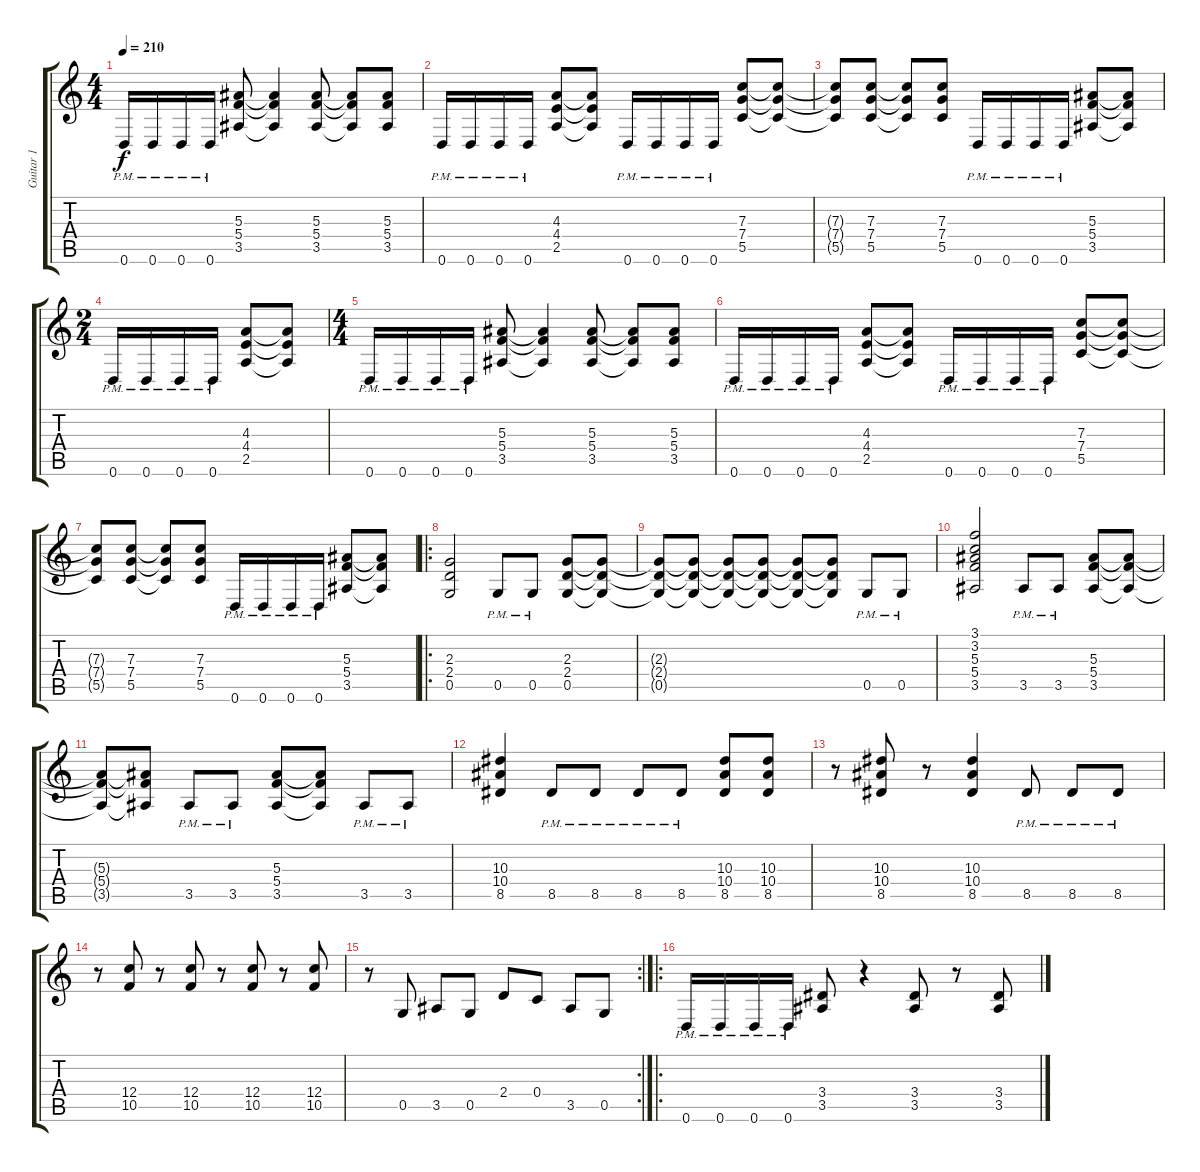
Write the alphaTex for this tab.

\track ("Guitar 1" "Guitar 1") {instrument distortionguitar}
\staff {score tabs}
\tuning (D4 A3 F3 C3 G2 D2) {hide}
\ts (4 4)
\tempo 210
\clef g2
\ks c
0.6{pm}.16{dy f} 0.6{pm}.16 0.6{pm}.16 0.6{pm}.16 (5.3 5.4 3.5).8 (5.3{t} 5.4{t} 3.5{t}).4 (5.3 5.4 3.5).8 (5.3{t} 5.4{t} 3.5{t}).8 (5.3 5.4 3.5).8 |
0.6{pm}.16 0.6{pm}.16 0.6{pm}.16 0.6{pm}.16 (4.3 4.4 2.5).8 (4.3{t} 4.4{t} 2.5{t}).8 0.6{pm}.16 0.6{pm}.16 0.6{pm}.16 0.6{pm}.16 (7.3 7.4 5.5).8 (7.3{t} 7.4{t} 5.5{t}).8 |
(7.3{t} 7.4{t} 5.5{t}).8 (7.3 7.4 5.5).8 (7.3{t} 7.4{t} 5.5{t}).8 (7.3 7.4 5.5).8 0.6{pm}.16 0.6{pm}.16 0.6{pm}.16 0.6{pm}.16 (5.3 5.4 3.5).8 (5.3{t} 5.4{t} 3.5{t}).8 |
\ts (2 4)
0.6{pm}.16 0.6{pm}.16 0.6{pm}.16 0.6{pm}.16 (4.3 4.4 2.5).8 (4.3{t} 4.4{t} 2.5{t}).8 |
\ts (4 4)
0.6{pm}.16 0.6{pm}.16 0.6{pm}.16 0.6{pm}.16 (5.3 5.4 3.5).8 (5.3{t} 5.4{t} 3.5{t}).4 (5.3 5.4 3.5).8 (5.3{t} 5.4{t} 3.5{t}).8 (5.3 5.4 3.5).8 |
0.6{pm}.16 0.6{pm}.16 0.6{pm}.16 0.6{pm}.16 (4.3 4.4 2.5).8 (4.3{t} 4.4{t} 2.5{t}).8 0.6{pm}.16 0.6{pm}.16 0.6{pm}.16 0.6{pm}.16 (7.3 7.4 5.5).8 (7.3{t} 7.4{t} 5.5{t}).8 |
(7.3{t} 7.4{t} 5.5{t}).8 (7.3 7.4 5.5).8 (7.3{t} 7.4{t} 5.5{t}).8 (7.3 7.4 5.5).8 0.6{pm}.16 0.6{pm}.16 0.6{pm}.16 0.6{pm}.16 (5.3 5.4 3.5).8 (5.3{t} 5.4{t} 3.5{t}).8 |
\ro
(2.3 2.4 0.5).2{balance 8} 0.5{pm}.8 0.5{pm}.8 (2.3 2.4 0.5).8 (2.3{t} 2.4{t} 0.5{t}).8 |
(2.3{t} 2.4{t} 0.5{t}).8 (2.3{t} 2.4{t} 0.5{t}).8 (2.3{t} 2.4{t} 0.5{t}).8 (2.3{t} 2.4{t} 0.5{t}).8 (2.3{t} 2.4{t} 0.5{t}).8 (2.3{t} 2.4{t} 0.5{t}).8 0.5{pm}.8 0.5{pm}.8 |
(3.1 3.2 5.3 5.4 3.5).2 3.5{pm}.8 3.5{pm}.8 (5.3 5.4 3.5).8 (5.3{t} 5.4{t} 3.5{t}).8 |
(5.3{t} 5.4{t} 3.5{t}).8 (5.3{t} 5.4{t} 3.5{t}).8 3.5{pm}.8 3.5{pm}.8 (5.3 5.4 3.5).8 (5.3{t} 5.4{t} 3.5{t}).8 3.5{pm}.8 3.5{pm}.8 |
(10.3 10.4 8.5).4 8.5{pm}.8 8.5{pm}.8 8.5{pm}.8 8.5{pm}.8 (10.3 10.4 8.5).8 (10.3 10.4 8.5).8 |
r.8 (10.3 10.4 8.5).8 r.8 (10.3 10.4 8.5).4 8.5{pm}.8 8.5{pm}.8 8.5{pm}.8 |
r.8 (12.4 10.5).8 r.8 (12.4 10.5).8 r.8 (12.4 10.5).8 r.8 (12.4 10.5).8 |
\rc 2
r.8 0.5.8 3.5.8 0.5.8 2.4.8 0.4.8 3.5.8 0.5.8 |
\ro
0.6{pm}.16{volume 16 balance 0} 0.6{pm}.16 0.6{pm}.16 0.6{pm}.16 (3.4 3.5).8 r.4 (3.4 3.5).8 r.8 (3.4 3.5).8
